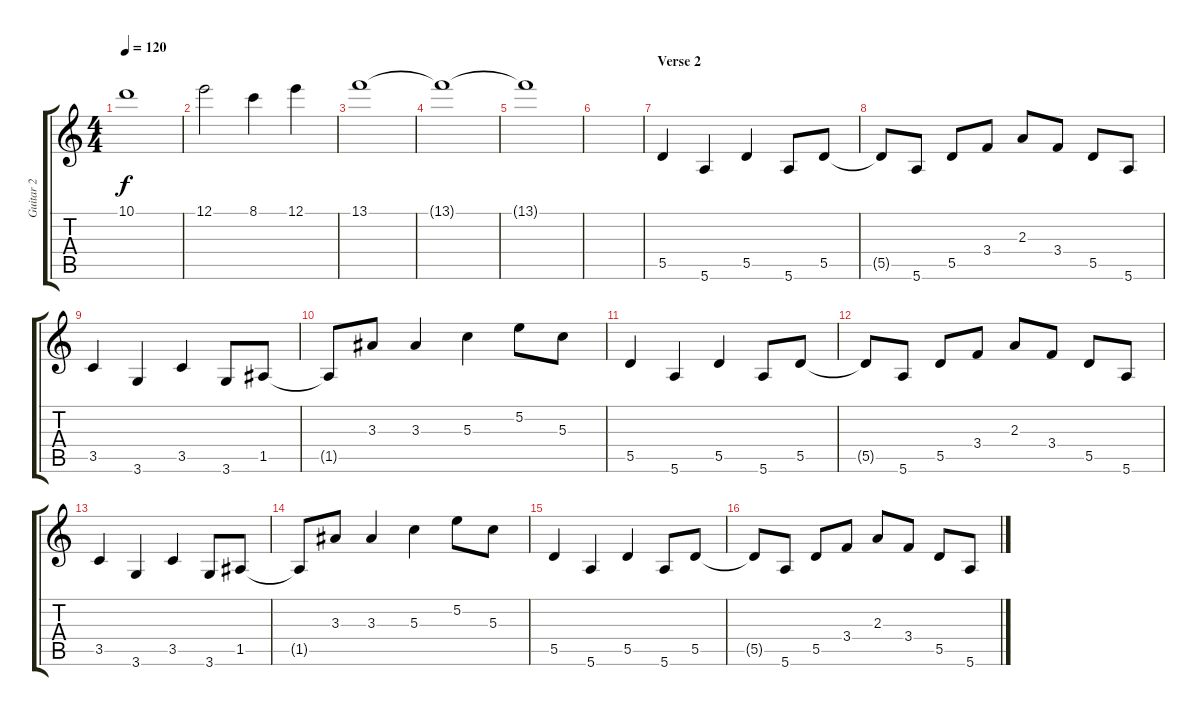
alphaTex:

\track ("Guitar 2" "Guitar 2") {instrument acousticguitarsteel}
\staff {score tabs}
\tuning (E4 B3 G3 D3 A2 E2) {hide}
\ts (4 4)
\tempo 120
\clef g2
\ks c
10.1.1{dy f} |
12.1.2 8.1.4 12.1.4 |
13.1.1 |
13.1{t}.1 |
13.1{t}.1 |
|
\section ("" "Verse 2")
5.5.4{volume 12 balance 8 instrument acousticguitarsteel} 5.6.4 5.5.4 5.6.8 5.5.8 |
5.5{t}.8 5.6.8 5.5.8 3.4.8 2.3.8 3.4.8 5.5.8 5.6.8 |
3.5.4 3.6.4 3.5.4 3.6.8 1.5.8 |
1.5{t}.8 3.3.8 3.3.4 5.3.4 5.2.8 5.3.8 |
5.5.4 5.6.4 5.5.4 5.6.8 5.5.8 |
5.5{t}.8 5.6.8 5.5.8 3.4.8 2.3.8 3.4.8 5.5.8 5.6.8 |
3.5.4 3.6.4 3.5.4 3.6.8 1.5.8 |
1.5{t}.8 3.3.8 3.3.4 5.3.4 5.2.8 5.3.8 |
5.5.4 5.6.4 5.5.4 5.6.8 5.5.8 |
5.5{t}.8 5.6.8 5.5.8 3.4.8 2.3.8 3.4.8 5.5.8 5.6.8
